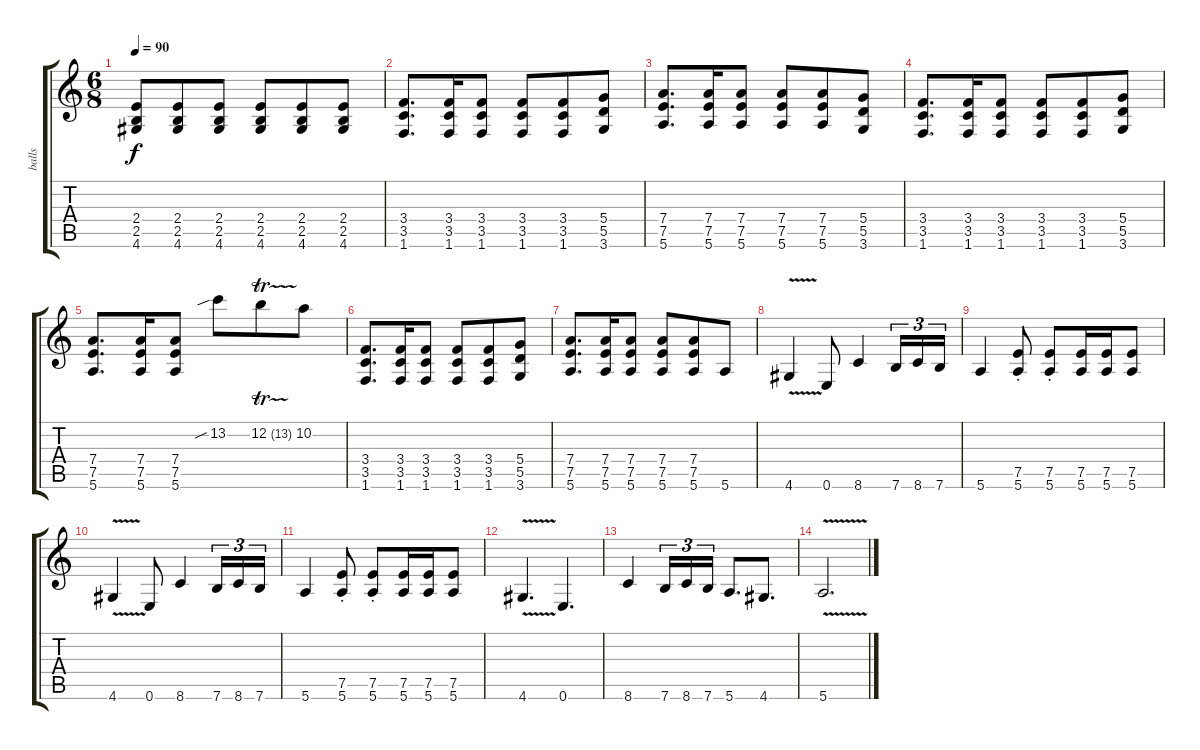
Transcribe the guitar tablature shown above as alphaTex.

\track ("balls" "balls") {instrument distortionguitar}
\staff {score tabs}
\tuning (E4 B3 G3 D3 A2 E2) {hide}
\ts (6 8)
\tempo 90
\clef g2
\ks c
(2.4 2.5 4.6).8{dy f} (2.4 2.5 4.6).8 (2.4 2.5 4.6).8 (2.4 2.5 4.6).8 (2.4 2.5 4.6).8 (2.4 2.5 4.6).8 |
(3.4 3.5 1.6).8{d} (3.4 3.5 1.6).16 (3.4 3.5 1.6).8 (3.4 3.5 1.6).8 (3.4 3.5 1.6).8 (5.4 5.5 3.6).8 |
(7.4 7.5 5.6).8{d} (7.4 7.5 5.6).16 (7.4 7.5 5.6).8 (7.4 7.5 5.6).8 (7.4 7.5 5.6).8 (5.4 5.5 3.6).8 |
(3.4 3.5 1.6).8{d} (3.4 3.5 1.6).16 (3.4 3.5 1.6).8 (3.4 3.5 1.6).8 (3.4 3.5 1.6).8 (5.4 5.5 3.6).8 |
(7.4 7.5 5.6).8{d} (7.4 7.5 5.6).16 (7.4 7.5 5.6).8 13.2{sib}.8 12.2{tr (13 32)}.8 10.2.8 |
(3.4 3.5 1.6).8{d} (3.4 3.5 1.6).16 (3.4 3.5 1.6).8 (3.4 3.5 1.6).8 (3.4 3.5 1.6).8 (5.4 5.5 3.6).8 |
(7.4 7.5 5.6).8{d} (7.4 7.5 5.6).16 (7.4 7.5 5.6).8 (7.4 7.5 5.6).8 (7.4 7.5 5.6).8 5.6.8 |
4.6{v}.4 0.6.8 8.6.4 7.6.16{tu (3 2)} 8.6.16{tu (3 2)} 7.6.16{tu (3 2)} |
5.6.4 (7.5{st} 5.6{st}).8 (7.5{st} 5.6{st}).8 (7.5 5.6).16 (7.5 5.6).16 (7.5 5.6).8 |
4.6{v}.4 0.6.8 8.6.4 7.6.16{tu (3 2)} 8.6.16{tu (3 2)} 7.6.16{tu (3 2)} |
5.6.4 (7.5{st} 5.6{st}).8 (7.5{st} 5.6{st}).8 (7.5 5.6).16 (7.5 5.6).16 (7.5 5.6).8 |
4.6{v}.4{d} 0.6.4{d} |
8.6.4 7.6.16{tu (3 2)} 8.6.16{tu (3 2)} 7.6.16{tu (3 2)} 5.6.8{d} 4.6.8{d} |
5.6{v}.2{d}
